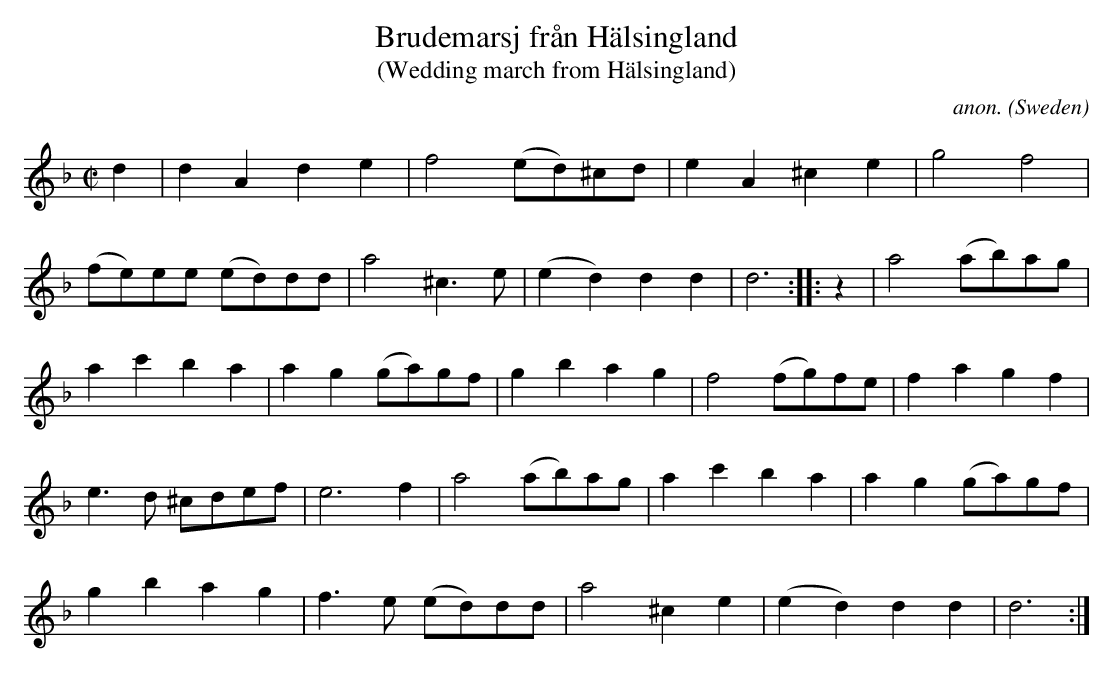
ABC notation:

X:1
T:Brudemarsj fr\aan Hälsingland
T:(Wedding march from Hälsingland)
C:anon.
O:Sweden
M:C|
L:1/8
K:Dm
d2|d2A2d2e2|f4 (ed)^cd|e2A2^c2e2|g4f4|
(fe)ee (ed)dd|a4 ^c3e|(e2d2)d2d2|d6::z2|a4 (ab)ag|
a2c'2b2a2|a2g2 (ga)gf|g2b2a2g2|f4 (fg)fe|f2a2g2f2|
e3d ^cdef|e6 f2|a4 (ab)ag|a2c'2b2a2|a2g2 (ga)gf|
g2b2a2g2|f3e (ed)dd|a4 ^c2e2|(e2d2)d2d2|d6:|
